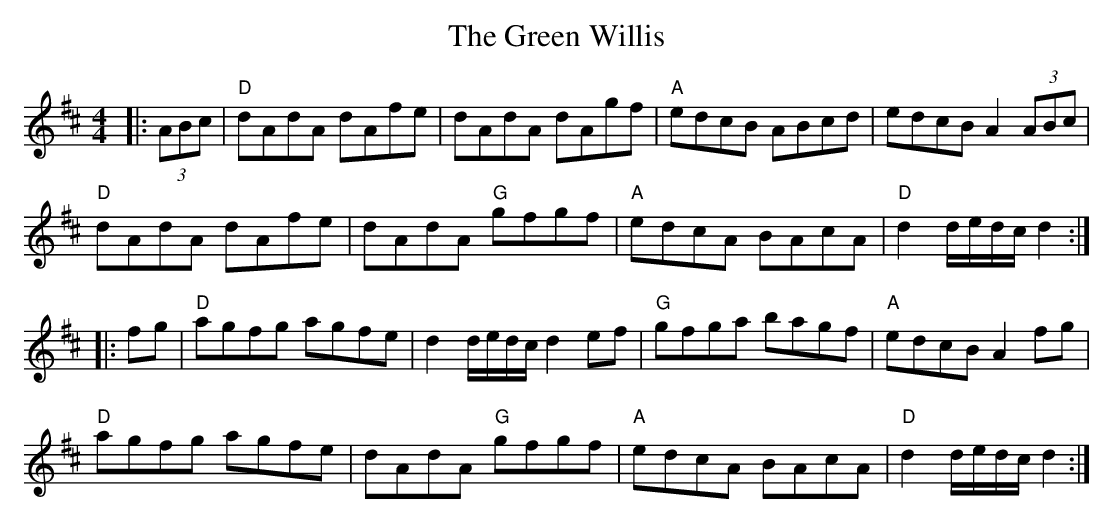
X:1
T: The Green Willis
M: 4/4
L: 1/8
K: D
|:(3ABc|\
"D"dAdA dAfe|dAdA dAgf|"A"edcB ABcd|edcB A2 (3ABc|
"D"dAdA dAfe|dAdA "G"gfgf|"A"edcA BAcA|"D"d2d/e/d/c/d2:|
|:fg|\
"D"agfg agfe|d2d/e/d/c/d2 ef|"G"gfga bagf|"A"edcBA2 fg|
"D"agfg agfe|dAdA "G"gfgf|"A"edcA BAcA|"D"d2d/e/d/c/d2:|
